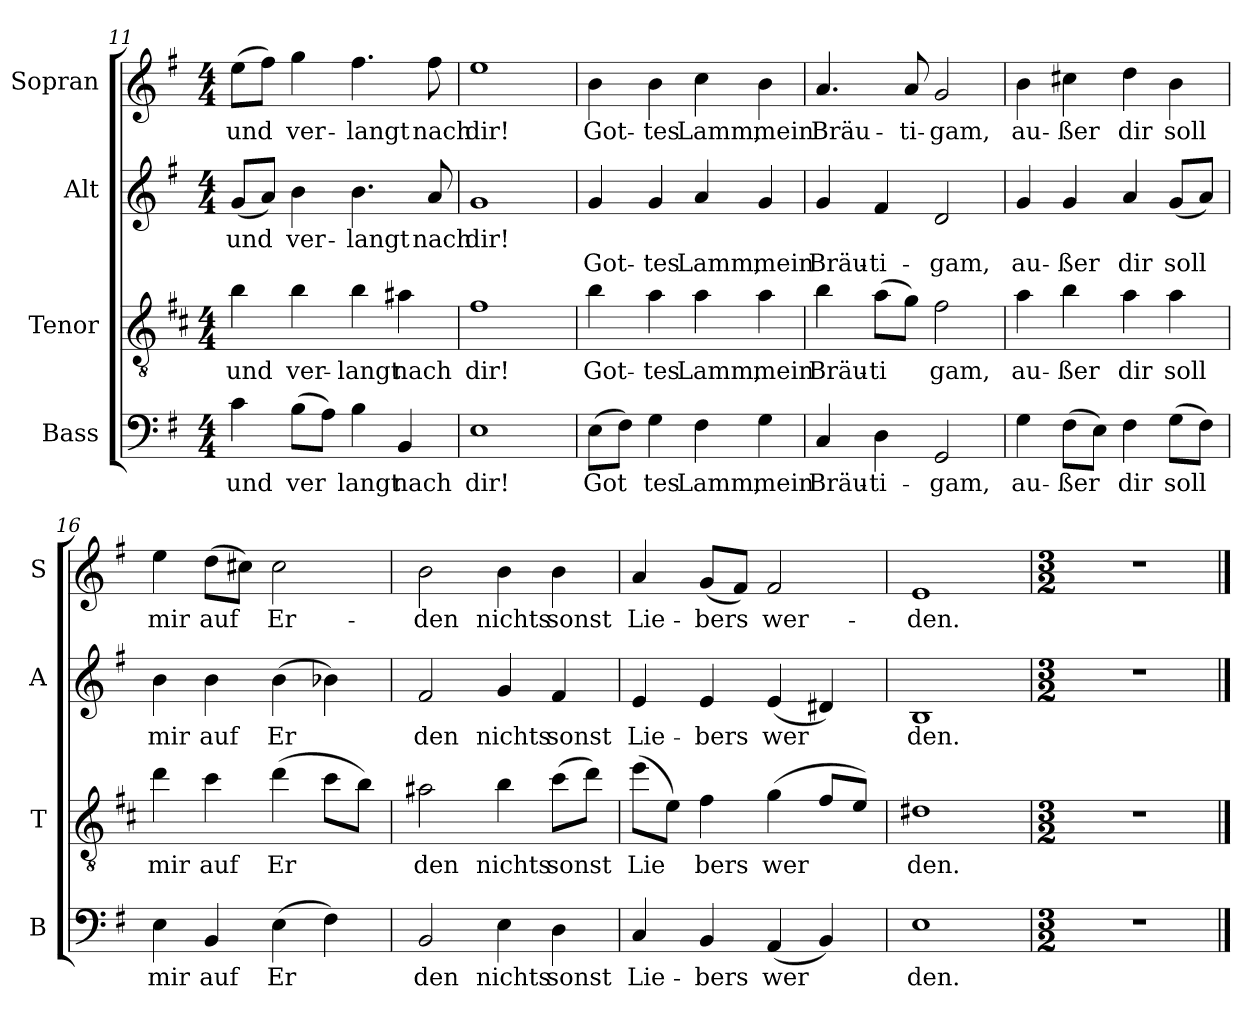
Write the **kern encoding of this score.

**kern	**text	**kern	**text	**kern	**text	**text	**kern	**text
*part4	*part4	*part3	*part3	*part2	*part2	*part2	*part1	*part1
*staff4	*staff4	*staff3	*staff3	*staff2	*staff2	*staff2	*staff1	*staff1
*I"Bass	*	*I"Tenor	*	*I"Alt	*	*	*I"Sopran	*
*I'B	*	*I'T	*	*I'A	*	*	*I'S	*
*clefF4	*	*clefGv2	*	*clefG2	*	*	*clefG2	*
*	*	*ITrd4c7	*	*	*	*	*	*
*k[f#]	*	*k[f#]	*	*k[f#]	*	*	*k[f#]	*
*M4/4	*	*M4/4	*	*M4/4	*	*	*M4/4	*
=11	=11	=11	=11	=11	=11	=11	=11	=11
!	!LO:LY:b	!	!LO:LY:b	!	!LO:LY:b	!	!	!LO:LY:b
4c\	und	4e\	und	(8g/L	und	.	(8ee\L	und
.	.	.	.	8a/J)	.	.	8ff#\J)	.
!	!LO:LY:b	!	!LO:LY:b	!	!LO:LY:b	!	!	!LO:LY:b
(8B\L	ver	4e\	ver-	4b\	ver-	.	4gg\	ver-
8A\J)	.	.	.	.	.	.	.	.
!	!LO:LY:b	!	!LO:LY:b	!	!LO:LY:b	!	!	!LO:LY:b
4B\	langt	4e\	langt	4.b\	langt	.	4.ff#\	langt
!	!LO:LY:b	!	!LO:LY:b	!	!	!	!	!
4BB/	nach	4d#X\	nach	.	.	.	.	.
!	!	!	!	!	!LO:LY:b	!	!	!LO:LY:b
.	.	.	.	8a/	nach	.	8ff#\	nach
=12	=12	=12	=12	=12	=12	=12	=12	=12
!	!LO:LY:b	!	!LO:LY:b	!	!LO:LY:b	!	!	!LO:LY:b
1E	dir!	1B	dir!	1g	dir!	.	1ee	dir!
!!LO:PB:g=z
=13	=13	=13	=13	=13	=13	=13	=13	=13
!	!LO:LY:b	!	!LO:LY:b	!	!	!LO:LY:b	!	!LO:LY:b
(8E\L	Got	4e\	Got-	4g/	.	Got-	4b\	Got-
8F#\J)	.	.	.	.	.	.	.	.
!	!LO:LY:b	!	!LO:LY:b	!	!	!LO:LY:b	!	!LO:LY:b
4G\	tes	4d\	tes	4g/	.	tes	4b\	tes
!	!LO:LY:b	!	!LO:LY:b	!	!	!LO:LY:b	!	!LO:LY:b
4F#\	Lamm,	4d\	Lamm,	4a/	.	Lamm,	4cc\	Lamm,
!	!LO:LY:b	!	!LO:LY:b	!	!	!LO:LY:b	!	!LO:LY:b
4G\	mein	4d\	mein	4g/	.	mein	4b\	mein
=14	=14	=14	=14	=14	=14	=14	=14	=14
!	!LO:LY:b	!	!LO:LY:b	!	!	!LO:LY:b	!	!LO:LY:b
4C/	Bräu-	4e\	Bräu-	4g/	.	Bräu-	4.a/	Bräu-
!	!LO:LY:b	!	!LO:LY:b	!	!	!LO:LY:b	!	!
4D\	ti-	(8d\L	ti	4f#/	.	ti-	.	.
!	!	!	!	!	!	!	!	!LO:LY:b
.	.	8c\J)	.	.	.	.	8a/	ti-
!	!LO:LY:b	!	!LO:LY:b	!	!	!LO:LY:b	!	!LO:LY:b
2GG/	gam,	2B\	gam,	2d/	.	gam,	2g/	gam,
=15	=15	=15	=15	=15	=15	=15	=15	=15
!	!LO:LY:b	!	!LO:LY:b	!	!	!LO:LY:b	!	!LO:LY:b
4G\	au-	4d\	au-	4g/	.	au-	4b\	au-
!	!LO:LY:b	!	!LO:LY:b	!	!	!LO:LY:b	!	!LO:LY:b
(8F#\L	ßer	4e\	ßer	4g/	.	ßer	4cc#X\	ßer
8E\J)	.	.	.	.	.	.	.	.
!	!LO:LY:b	!	!LO:LY:b	!	!	!LO:LY:b	!	!LO:LY:b
4F#\	dir	4d\	dir	4a/	.	dir	4dd\	dir
!	!LO:LY:b	!	!LO:LY:b	!	!	!LO:LY:b	!	!LO:LY:b
(8G\L	soll	4d\	soll	(8g/L	.	soll	4b\	soll
8F#\J)	.	.	.	8a/J)	.	.	.	.
!!LO:LB:g=z
=16	=16	=16	=16	=16	=16	=16	=16	=16
!	!LO:LY:b	!	!LO:LY:b	!	!LO:LY:b	!	!	!LO:LY:b
4E\	mir	4g\	mir	4b\	mir	.	4ee\	mir
!	!LO:LY:b	!	!LO:LY:b	!	!LO:LY:b	!	!	!LO:LY:b
4BB/	auf	4f#\	auf	4b\	auf	.	(8dd\L	auf
.	.	.	.	.	.	.	8cc#X\J)	.
!	!LO:LY:b	!	!LO:LY:b	!	!LO:LY:b	!	!	!LO:LY:b
(4E\	Er	(4g\	Er	(4b\	Er	.	2cc#\	Er-
4F#\)	.	8f#\L	.	4b-X\)	.	.	.	.
.	.	8e\J)	.	.	.	.	.	.
=17	=17	=17	=17	=17	=17	=17	=17	=17
!	!LO:LY:b	!	!LO:LY:b	!	!LO:LY:b	!	!	!LO:LY:b
2BB/	den	2d#X\	den	2f#/	den	.	2b\	den
!	!LO:LY:b	!	!LO:LY:b	!	!LO:LY:b	!	!	!LO:LY:b
4E\	nichts	4e\	nichts	4g/	nichts	.	4b\	nichts
!	!LO:LY:b	!	!LO:LY:b	!	!LO:LY:b	!	!	!LO:LY:b
4D\	sonst	(8f#\L	sonst	4f#/	sonst	.	4b\	sonst
.	.	8g\J)	.	.	.	.	.	.
=18	=18	=18	=18	=18	=18	=18	=18	=18
!	!LO:LY:b	!	!LO:LY:b	!	!LO:LY:b	!	!	!LO:LY:b
4C/	Lie-	(8a\L	Lie	4e/	Lie-	.	4a/	Lie-
.	.	8A\J)	.	.	.	.	.	.
!	!LO:LY:b	!	!LO:LY:b	!	!LO:LY:b	!	!	!LO:LY:b
4BB/	bers	4B\	bers	4e/	bers	.	(8g/L	bers
.	.	.	.	.	.	.	8f#/J)	.
!	!LO:LY:b	!	!LO:LY:b	!	!LO:LY:b	!	!	!LO:LY:b
(4AA/	wer	(4c\	wer	(4e/	wer	.	2f#/	wer-
4BB/)	.	8B/L	.	4d#X/)	.	.	.	.
.	.	8A/J)	.	.	.	.	.	.
=19	=19	=19	=19	=19	=19	=19	=19	=19
!	!LO:LY:b	!	!LO:LY:b	!	!LO:LY:b	!	!	!LO:LY:b
1E>	den.	1G#X>	den.	1B>	den.	.	1e>	den.
!!LO:LB:g=z
=20	=20	=20	=20	=20	=20	=20	=20	=20
*M3/2	*	*M3/2	*	*M3/2	*	*	*M3/2	*
1.r	.	1.r	.	1.r	.	.	1.r	.
==	==	==	==	==	==	==	==	==
*-	*-	*-	*-	*-	*-	*-	*-	*-
